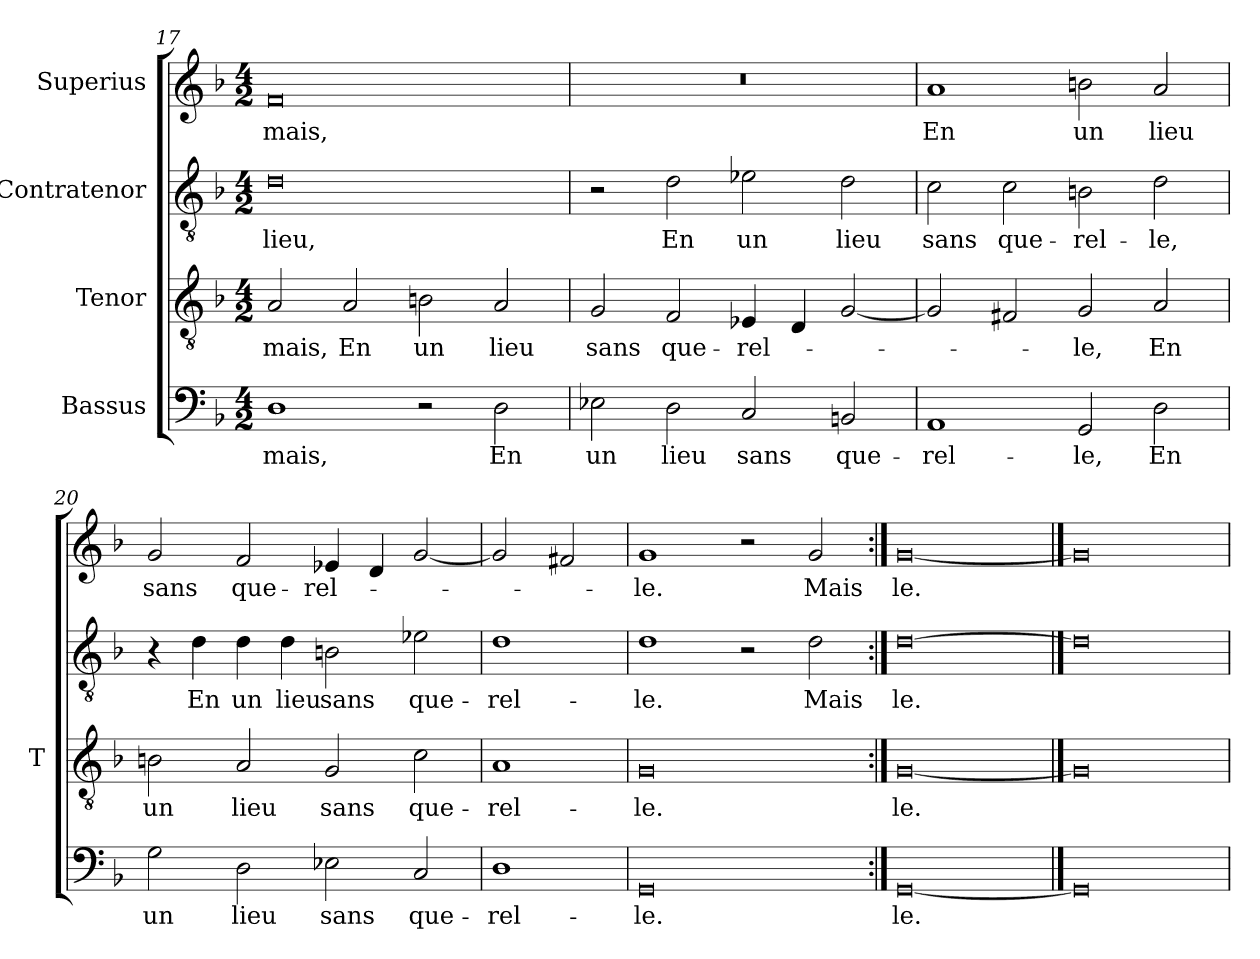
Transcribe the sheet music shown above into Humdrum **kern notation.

**kern	**text	**kern	**text	**kern	**text	**kern	**text
*part4	*part4	*part3	*part3	*part2	*part2	*part1	*part1
*staff4	*staff4	*staff3	*staff3	*staff2	*staff2	*staff1	*staff1
*I"Bassus	*	*I"Tenor	*	*I"Contratenor	*	*I"Superius	*
*	*	*I'T	*	*	*	*	*
*clefF4	*	*clefGv2	*	*clefGv2	*	*clefG2	*
*k[b-]	*	*k[b-]	*	*k[b-]	*	*k[b-]	*
*M4/2	*	*M4/2	*	*M4/2	*	*M4/2	*
=17	=17	=17	=17	=17	=17	=17	=17
1D	-mais,	2A	-mais,	0d	-lieu,	0f	-mais,
.	.	2A	-En	.	.	.	.
2r	.	2B	-un	.	.	.	.
2D	-En	2A	-lieu	.	.	.	.
=18	=18	=18	=18	=18	=18	=18	=18
2E-X	-un	2G	-sans	2r	.	0r	.
2D	-lieu	2F	que-	2d	-En	.	.
2C	-sans	4E-X	rel-	2e-X	-un	.	.
.	.	4D	.	.	.	.	.
2BB	que-	[2G	.	2d	-lieu	.	.
=19	=19	=19	=19	=19	=19	=19	=19
1AA	rel-	2G]	.	2c	-sans	1a	-En
.	.	2F#X	.	2c	que-	.	.
2GG	-le,	2G	-le,	2B	rel-	2b	-un
2D	-En	2A	-En	2d	-le,	2a	-lieu
=20	=20	=20	=20	=20	=20	=20	=20
2G	-un	2B	-un	4r	.	2g	-sans
.	.	.	.	4d	-En	.	.
2D	-lieu	2A	-lieu	4d	-un	2f	que-
.	.	.	.	4d	-lieu	.	.
2E-X	-sans	2G	-sans	2B	-sans	4e-X	rel-
.	.	.	.	.	.	4d	.
2C	que-	2c	que-	2e-X	que-	[2g	.
=21	=21	=21	=21	=21	=21	=21	=21
1D	rel-	1A	rel-	1d	rel-	2g]	.
.	.	.	.	.	.	2f#X	.
=22	=22	=22	=22	=22	=22	=22	=22
0GG	-le.	0G	-le.	1di	-le.	1g	-le.
.	.	.	.	2r	.	2r	.
.	.	.	.	2d	-Mais	2g	-Mais
=23:|!	=23:|!	=23:|!	=23:|!	=23:|!	=23:|!	=23:|!	=23:|!
[0GG	-le.	[0G	-le.	[0d	-le.	[0g	-le.
==24	==24	==24	==24	==24	==24	==24	==24
0GG]	.	0G]	.	0d]	.	0g]	.
=	=	=	=	=	=	=	=
*-	*-	*-	*-	*-	*-	*-	*-
